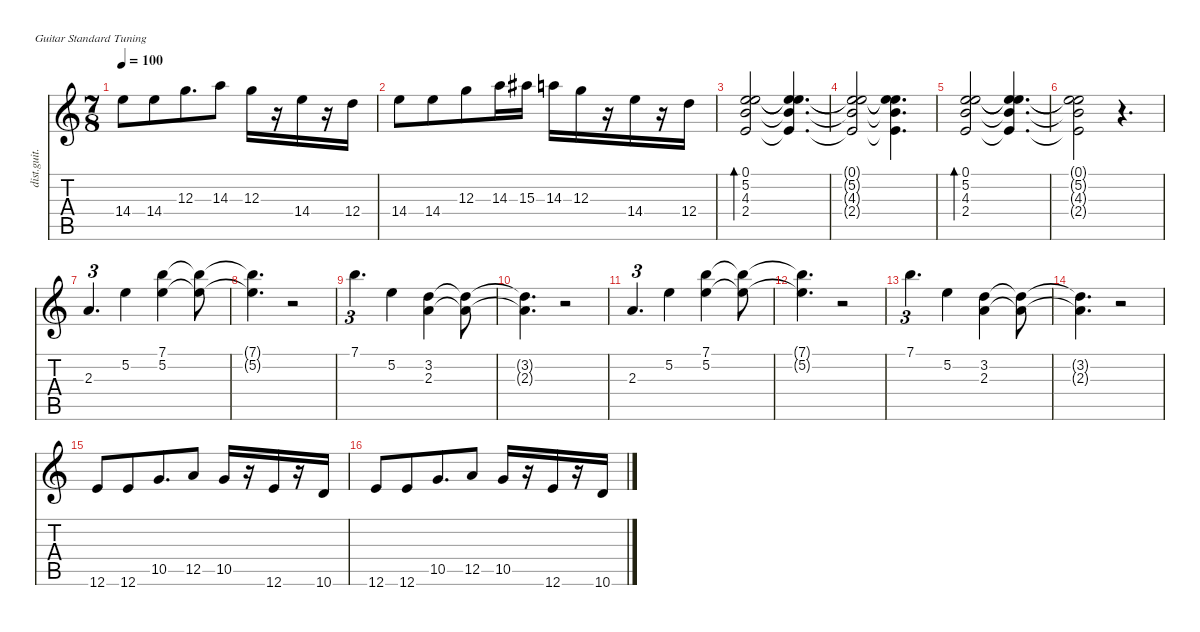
\defaultSystemsLayout 4
\hideDynamics
\bracketExtendMode nobrackets
\otherSystemsTrackNameOrientation horizontal
\track ("Distortion Guitar" "dist.guit.") {instrument distortionguitar}
\staff {score tabs}
\tuning (E4 B3 G3 D3 A2 E2)
\ts (7 8)
\tempo 100
\clef g2
\ks c
14.4.8{dy mf beam Down} 14.4.8{beam Down} 12.3.8{d beam Down} 14.3.8{beam Down} 12.3.16{beam Down} r.16{beam Down} 14.4.16{beam Down} r.16{beam Down} 12.4.16{beam Down} |
14.4.8{beam Down} 14.4.8{beam Down} 12.3.8{beam Down} 14.3.16{beam Down} 15.3{acc #}.16{beam Down} 14.3.16{beam Down} 12.3.16{beam Down} r.16{beam Down} 14.4.16{beam Down} r.16{beam Down} 12.4.16{beam Down} |
(2.4 4.3 5.2 0.1).2{bd 480 beam Up} (4.3{t} 0.1{t} 5.2{t} 2.4{t}).4{d beam Up} |
(0.1{t} 5.2{t} 4.3{t} 2.4{t}).2{beam Up} (0.1{t} 5.2{t} 4.3{t} 2.4{t}).4{d beam Down} |
(2.4 4.3 5.2 0.1).2{bd 480 beam Up} (4.3{t} 0.1{t} 5.2{t} 2.4{t}).4{d beam Up} |
(2.4{t} 4.3{t} 5.2{t} 0.1{t}).2{beam Down} r.4{d beam Down} |
2.3.4{d tu (3 2) beam Up} 5.2.4{beam Down} (7.1 5.2).4{beam Down} (7.1{t} 5.2{t}).8{beam Down} |
(7.1{t} 5.2{t}).4{d beam Down} r.2{beam Down} |
7.1.4{d tu (3 2) beam Down} 5.2.4{beam Down} (3.2 2.3).4{beam Down} (3.2{t} 2.3{t}).8{beam Down} |
(3.2{t} 2.3{t}).4{d beam Down} r.2{beam Down} |
2.3.4{d tu (3 2) beam Up} 5.2.4{beam Down} (7.1 5.2).4{beam Down} (7.1{t} 5.2{t}).8{beam Down} |
(7.1{t} 5.2{t}).4{d beam Down} r.2{beam Down} |
7.1.4{d tu (3 2) beam Down} 5.2.4{beam Down} (2.3 3.2).4{beam Down} (3.2{t} 2.3{t}).8{beam Down} |
(3.2{t} 2.3{t}).4{d beam Down} r.2{beam Down} |
12.6.8{beam Up} 12.6.8{beam Up} 10.5.8{d beam Up} 12.5.8{beam Up} 10.5.16{beam Up} r.16{beam Up} 12.6.16{beam Up} r.16{beam Up} 10.6.16{beam Up} |
12.6.8{beam Up} 12.6.8{beam Up} 10.5.8{d beam Up} 12.5.8{beam Up} 10.5.16{beam Up} r.16{beam Up} 12.6.16{beam Up} r.16{beam Up} 10.6.16{beam Up}
